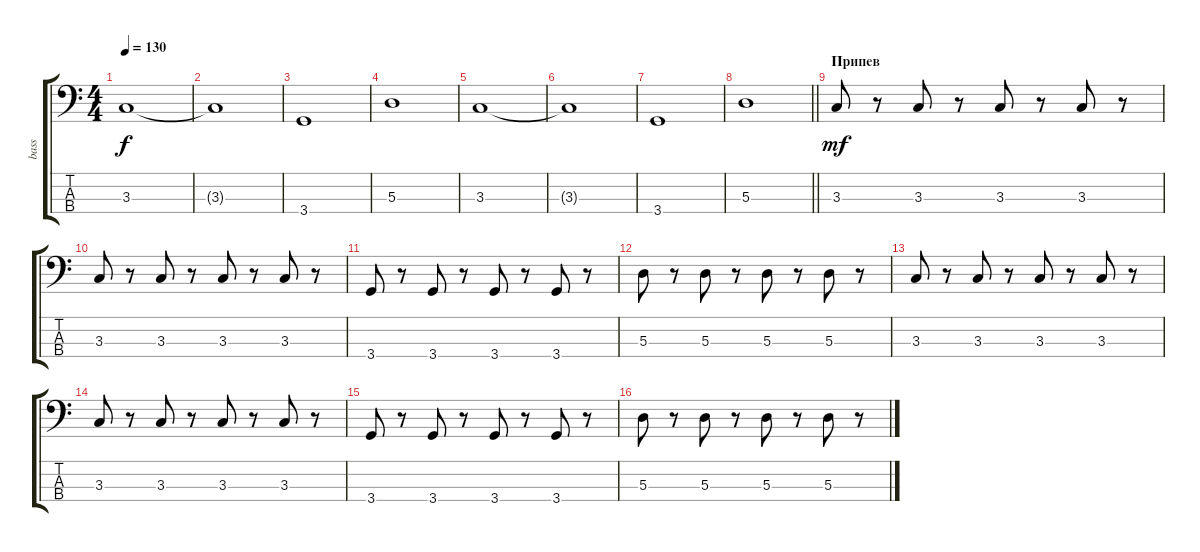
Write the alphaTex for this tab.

\track ("bass " "bass ") {instrument electricbassfinger}
\staff {score tabs}
\tuning (G2 D2 A1 E1) {hide}
\ts (4 4)
\tempo 130
\clef f4
\ks c
3.3.1{dy f} |
3.3{t}.1 |
3.4.1 |
5.3.1 |
3.3.1 |
3.3{t}.1 |
3.4.1 |
\barLineRight lightlight
5.3.1 |
\section ("" "Припев")
3.3.8{dy mf} r.8 3.3.8 r.8 3.3.8 r.8 3.3.8 r.8 |
3.3.8 r.8 3.3.8 r.8 3.3.8 r.8 3.3.8 r.8 |
3.4.8 r.8 3.4.8 r.8 3.4.8 r.8 3.4.8 r.8 |
5.3.8 r.8 5.3.8 r.8 5.3.8 r.8 5.3.8 r.8 |
3.3.8 r.8 3.3.8 r.8 3.3.8 r.8 3.3.8 r.8 |
3.3.8 r.8 3.3.8 r.8 3.3.8 r.8 3.3.8 r.8 |
3.4.8 r.8 3.4.8 r.8 3.4.8 r.8 3.4.8 r.8 |
5.3.8 r.8 5.3.8 r.8 5.3.8 r.8 5.3.8 r.8
